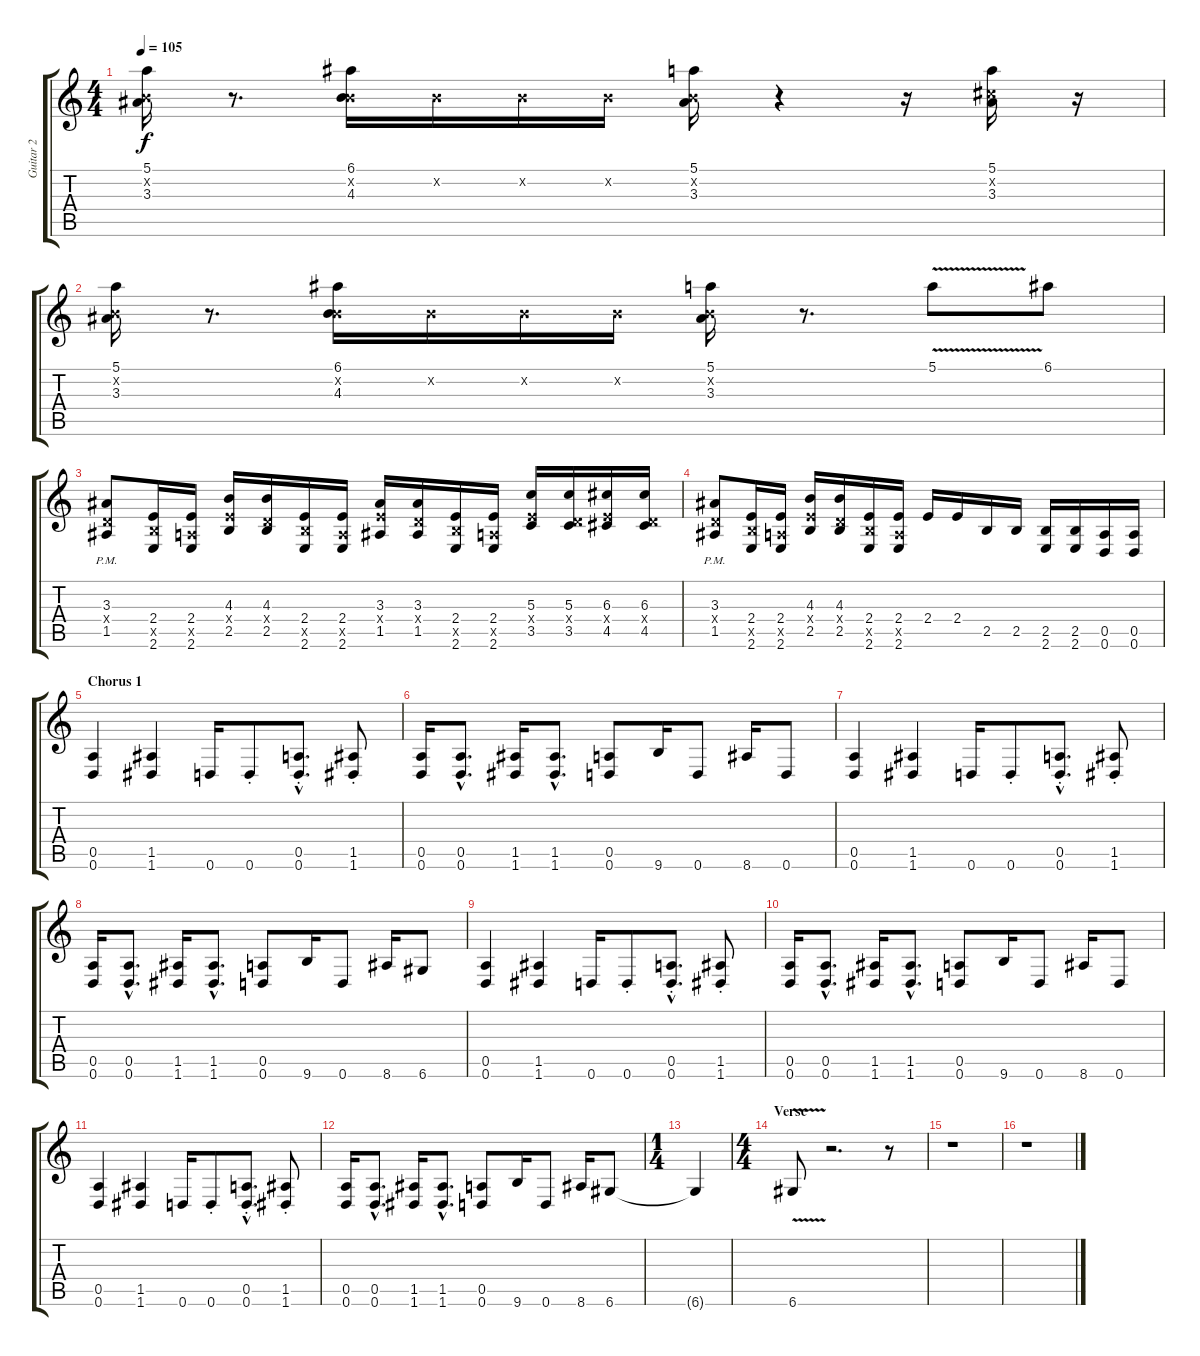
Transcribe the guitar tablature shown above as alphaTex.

\track ("Guitar 2" "Guitar 2") {instrument distortionguitar}
\staff {score tabs}
\tuning (E4 B3 G3 D3 A2 D2) {hide}
\ts (4 4)
\tempo 105
\clef g2
\ks c
(5.1 0.2{x} 3.3).16{dy f instrument distortionguitar} r.8{d} (6.1 0.2{x} 4.3).16 0.2{x}.16 0.2{x}.16 0.2{x}.16 (5.1 0.2{x} 3.3).16 r.4 r.16 (5.1 2.2{x} 3.3).16 r.16 |
(5.1 0.2{x} 3.3).16 r.8{d} (6.1 0.2{x} 4.3).16 0.2{x}.16 0.2{x}.16 0.2{x}.16 (5.1 0.2{x} 3.3).16 r.8{d} 5.1{v}.8 6.1.8 |
(3.3{pm} 0.4{x} 1.5{pm}).8 (2.4 2.5{x} 2.6).16 (2.4 0.5{x} 2.6).16 (4.3 2.4{x} 2.5).16 (4.3 0.4{x} 2.5).16 (2.4 2.5{x} 2.6).16 (2.4 0.5{x} 2.6).16 (3.3 2.4{x} 1.5).16 (3.3 0.4{x} 1.5).16 (2.4 2.5{x} 2.6).16 (2.4 0.5{x} 2.6).16 (5.3 2.4{x} 3.5).16 (5.3 0.4{x} 3.5).16 (6.3 2.4{x} 4.5).16 (6.3 0.4{x} 4.5).16 |
(3.3{pm} 0.4{x} 1.5{pm}).8 (2.4 2.5{x} 2.6).16 (2.4 0.5{x} 2.6).16 (4.3 2.4{x} 2.5).16 (4.3 0.4{x} 2.5).16 (2.4 2.5{x} 2.6).16 (2.4 0.5{x} 2.6).16 2.4.16 2.4.16 2.5.16 2.5.16 (2.5 2.6).16 (2.5 2.6).16 (0.5 0.6).16 (0.5 0.6).16 |
\section ("" "Chorus 1")
(0.5 0.6).4 (1.5 1.6).4 0.6.16 0.6{st}.8 (0.5{hac st} 0.6{hac st}).8{d} (1.5{st} 1.6{st}).8 |
(0.5 0.6).16 (0.5{hac} 0.6{hac}).8{d} (1.5 1.6).16 (1.5{hac} 1.6{hac}).8{d} (0.5 0.6).8 9.6.16 0.6.8 8.6.16 0.6.8 |
(0.5 0.6).4 (1.5 1.6).4 0.6.16 0.6{st}.8 (0.5{hac st} 0.6{hac st}).8{d} (1.5{st} 1.6{st}).8 |
(0.5 0.6).16 (0.5{hac} 0.6{hac}).8{d} (1.5 1.6).16 (1.5{hac} 1.6{hac}).8{d} (0.5 0.6).8 9.6.16 0.6.8 8.6.16 6.6.8 |
(0.5 0.6).4 (1.5 1.6).4 0.6.16 0.6{st}.8 (0.5{hac st} 0.6{hac st}).8{d} (1.5{st} 1.6{st}).8 |
(0.5 0.6).16 (0.5{hac} 0.6{hac}).8{d} (1.5 1.6).16 (1.5{hac} 1.6{hac}).8{d} (0.5 0.6).8 9.6.16 0.6.8 8.6.16 0.6.8 |
(0.5 0.6).4 (1.5 1.6).4 0.6.16 0.6{st}.8 (0.5{hac st} 0.6{hac st}).8{d} (1.5{st} 1.6{st}).8 |
(0.5 0.6).16 (0.5{hac} 0.6{hac}).8{d} (1.5 1.6).16 (1.5{hac} 1.6{hac}).8{d} (0.5 0.6).8 9.6.16 0.6.8 8.6.16 6.6.8 |
\ts (1 4)
6.6{t}.4 |
\ts (4 4)
\section ("" "Verse")
6.6{v}.8 r.2{d} r.8 |
r.1 |
r.1
